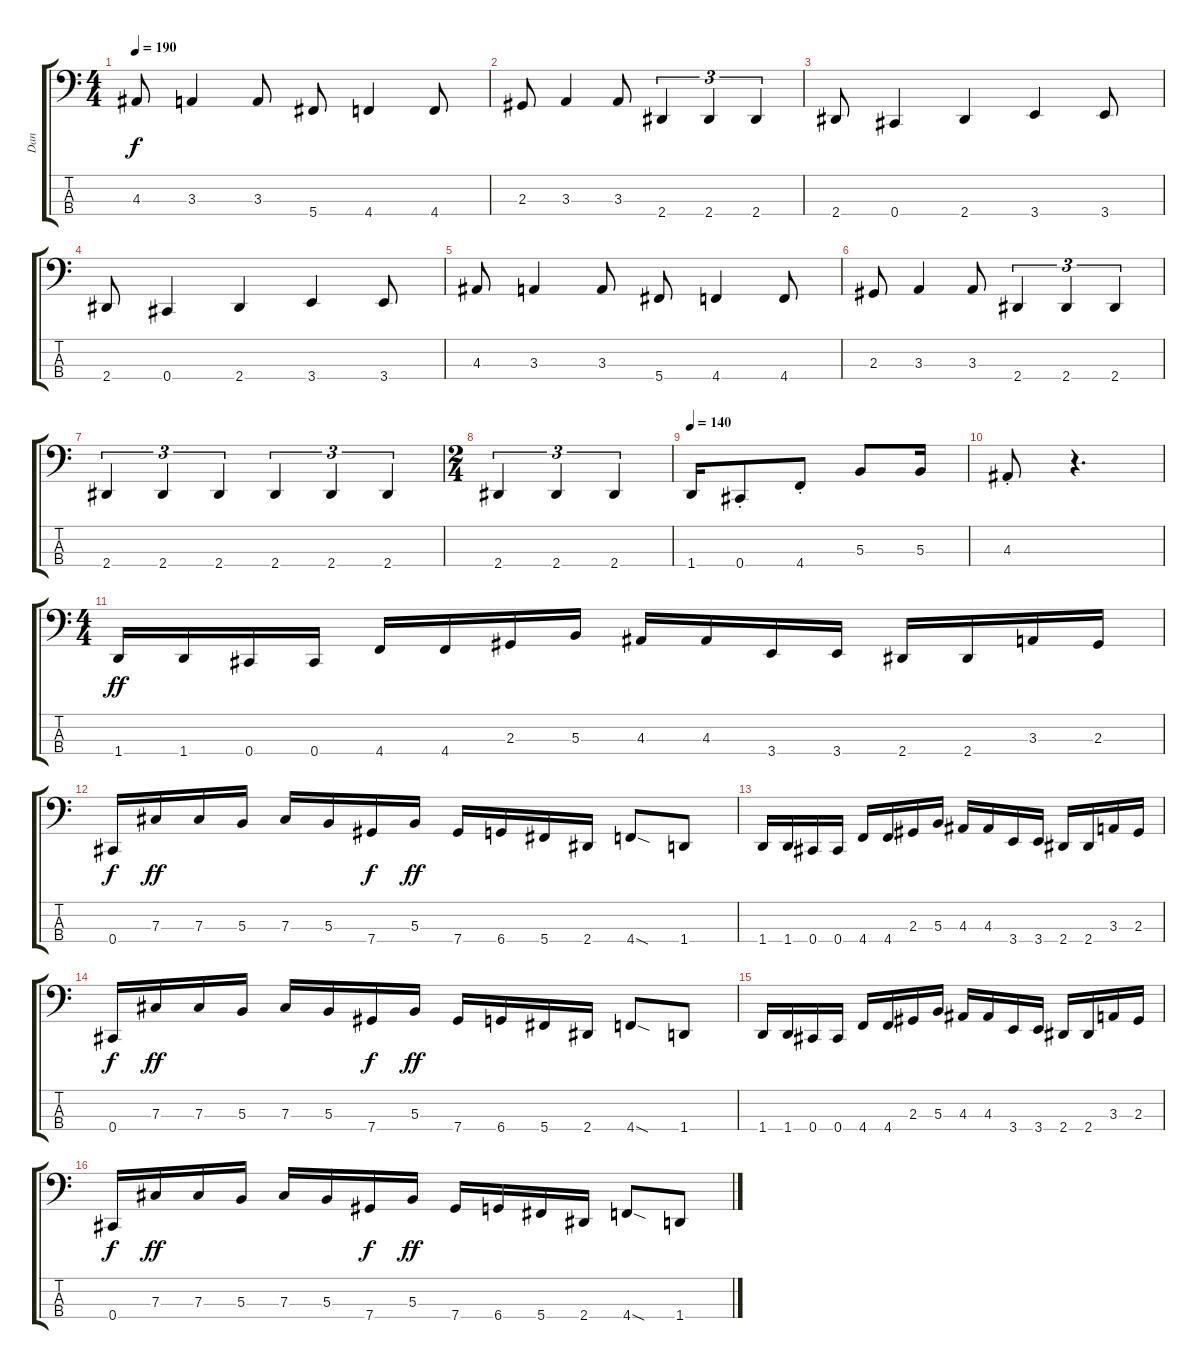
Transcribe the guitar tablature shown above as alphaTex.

\track ("Dan" "Dan") {instrument electricbassfinger}
\staff {score tabs}
\tuning (E2 B1 Gb1 Db1) {hide}
\ts (4 4)
\tempo 190
\clef f4
\ks c
4.3.8{dy f} 3.3.4 3.3.8 5.4.8 4.4.4 4.4.8 |
2.3.8 3.3.4 3.3.8 2.4.4{tu (3 2)} 2.4.4{tu (3 2)} 2.4.4{tu (3 2)} |
2.4.8 0.4.4 2.4.4 3.4.4 3.4.8 |
2.4.8 0.4.4 2.4.4 3.4.4 3.4.8 |
4.3.8 3.3.4 3.3.8 5.4.8 4.4.4 4.4.8 |
2.3.8 3.3.4 3.3.8 2.4.4{tu (3 2)} 2.4.4{tu (3 2)} 2.4.4{tu (3 2)} |
2.4.4{tu (3 2)} 2.4.4{tu (3 2)} 2.4.4{tu (3 2)} 2.4.4{tu (3 2)} 2.4.4{tu (3 2)} 2.4.4{tu (3 2)} |
\ts (2 4)
2.4.4{tu (3 2)} 2.4.4{tu (3 2)} 2.4.4{tu (3 2)} |
\tempo 140
1.4.16 0.4{st}.8 4.4{st}.8 5.3.8 5.3.16 |
4.3{st}.8 r.4{d} |
\ts (4 4)
1.4.16{dy ff} 1.4.16 0.4.16 0.4.16 4.4.16 4.4.16 2.3.16 5.3.16 4.3.16 4.3.16 3.4.16 3.4.16 2.4.16 2.4.16 3.3.16 2.3.16 |
0.4.16{dy f} 7.3.16{dy ff} 7.3.16 5.3.16 7.3.16 5.3.16 7.4.16{dy f} 5.3.16{dy ff} 7.4.16 6.4.16 5.4.16 2.4.16 4.4{sod}.8 1.4.8 |
1.4.16 1.4.16 0.4.16 0.4.16 4.4.16 4.4.16 2.3.16 5.3.16 4.3.16 4.3.16 3.4.16 3.4.16 2.4.16 2.4.16 3.3.16 2.3.16 |
0.4.16{dy f} 7.3.16{dy ff} 7.3.16 5.3.16 7.3.16 5.3.16 7.4.16{dy f} 5.3.16{dy ff} 7.4.16 6.4.16 5.4.16 2.4.16 4.4{sod}.8 1.4.8 |
1.4.16 1.4.16 0.4.16 0.4.16 4.4.16 4.4.16 2.3.16 5.3.16 4.3.16 4.3.16 3.4.16 3.4.16 2.4.16 2.4.16 3.3.16 2.3.16 |
0.4.16{dy f} 7.3.16{dy ff} 7.3.16 5.3.16 7.3.16 5.3.16 7.4.16{dy f} 5.3.16{dy ff} 7.4.16 6.4.16 5.4.16 2.4.16 4.4{sod}.8 1.4.8
